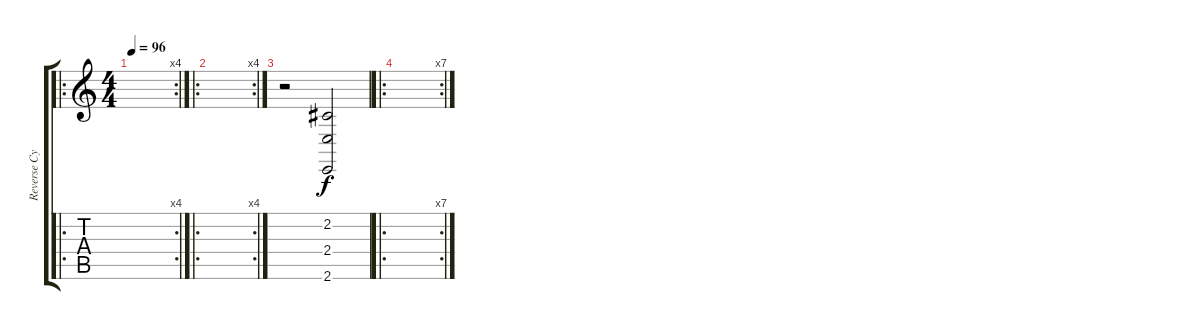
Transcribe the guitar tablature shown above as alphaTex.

\track ("Reverse Cymbal" "Reverse Cy") {instrument reversecymbal}
\staff {score tabs}
\tuning (E4 B3 G3 D3 A2 D2) {hide}
\ro
\rc 4
\ts (4 4)
\tempo 96
\clef g2
\ks c
|
\ro
\rc 4
|
r.2{instrument reversecymbal} (2.2 2.4 2.6).2 |
\ro
\rc 7
